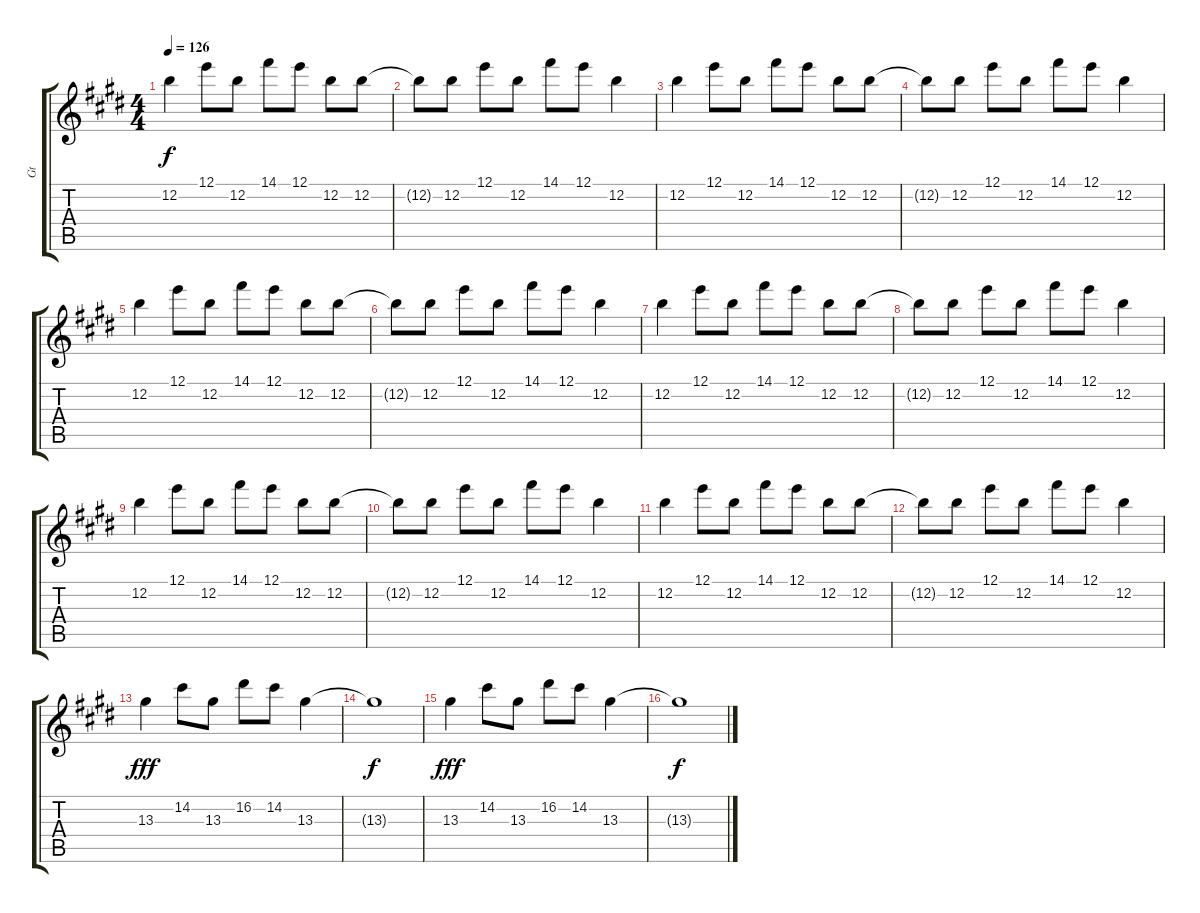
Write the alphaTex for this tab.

\track ("Gt" "Gt") {instrument electricguitarclean}
\staff {score tabs}
\tuning (E4 B3 G3 D3 A2 E2) {hide}
\ts (4 4)
\tempo 126
\clef g2
\ks e
12.2.4{dy f} 12.1.8 12.2.8 14.1.8 12.1.8 12.2.8 12.2.8 |
12.2{t}.8 12.2.8 12.1.8 12.2.8 14.1.8 12.1.8 12.2.4 |
12.2.4 12.1.8 12.2.8 14.1.8 12.1.8 12.2.8 12.2.8 |
12.2{t}.8 12.2.8 12.1.8 12.2.8 14.1.8 12.1.8 12.2.4 |
12.2.4 12.1.8 12.2.8 14.1.8 12.1.8 12.2.8 12.2.8 |
12.2{t}.8 12.2.8 12.1.8 12.2.8 14.1.8 12.1.8 12.2.4 |
12.2.4 12.1.8 12.2.8 14.1.8 12.1.8 12.2.8 12.2.8 |
12.2{t}.8 12.2.8 12.1.8 12.2.8 14.1.8 12.1.8 12.2.4 |
12.2.4 12.1.8 12.2.8 14.1.8 12.1.8 12.2.8 12.2.8 |
12.2{t}.8 12.2.8 12.1.8 12.2.8 14.1.8 12.1.8 12.2.4 |
12.2.4 12.1.8 12.2.8 14.1.8 12.1.8 12.2.8 12.2.8 |
12.2{t}.8 12.2.8 12.1.8 12.2.8 14.1.8 12.1.8 12.2.4 |
13.3.4{dy fff} 14.2.8 13.3.8 16.2.8 14.2.8 13.3.4 |
13.3{t}.1{dy f} |
13.3.4{dy fff} 14.2.8 13.3.8 16.2.8 14.2.8 13.3.4 |
13.3{t}.1{dy f}
